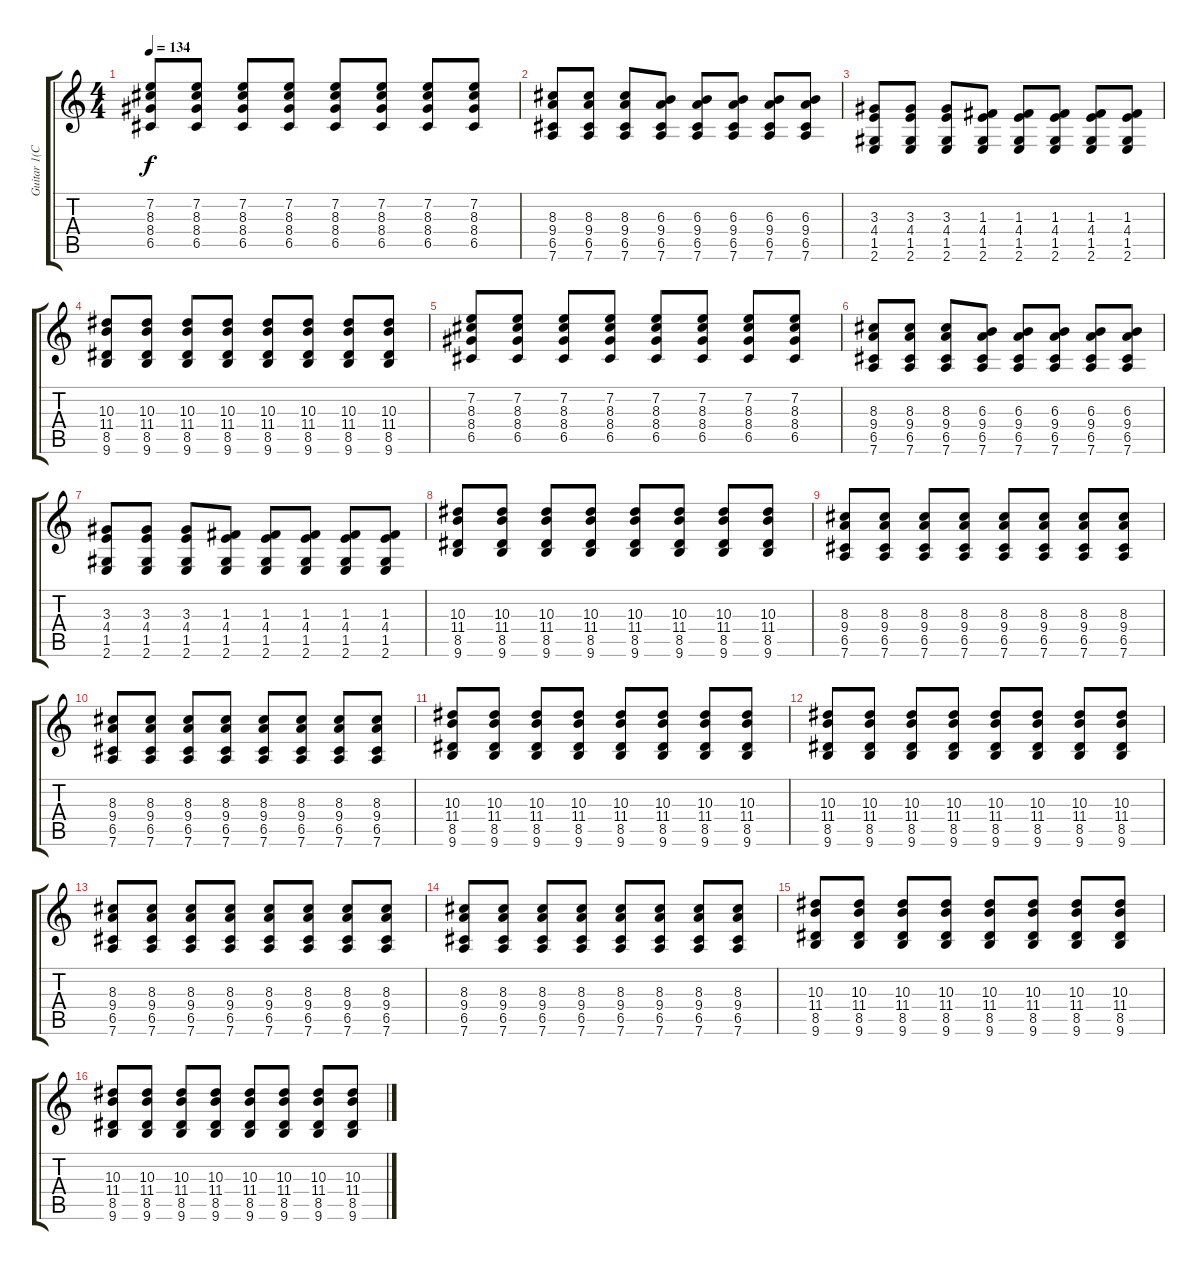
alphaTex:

\track ("Guitar 1(Christian)" "Guitar 1(C") {instrument electricguitarclean}
\staff {score tabs}
\tuning (D4 A3 F3 C3 G2 D2) {hide}
\ts (4 4)
\tempo 134
\clef g2
\ks c
(7.2 8.3 8.4 6.5).8{dy f volume 13 instrument electricguitarclean} (7.2 8.3 8.4 6.5).8 (7.2 8.3 8.4 6.5).8 (7.2 8.3 8.4 6.5).8 (7.2 8.3 8.4 6.5).8 (7.2 8.3 8.4 6.5).8 (7.2 8.3 8.4 6.5).8 (7.2 8.3 8.4 6.5).8 |
(8.3 9.4 6.5 7.6).8 (8.3 9.4 6.5 7.6).8 (8.3 9.4 6.5 7.6).8 (6.3 9.4 6.5 7.6).8 (6.3 9.4 6.5 7.6).8 (6.3 9.4 6.5 7.6).8 (6.3 9.4 6.5 7.6).8 (6.3 9.4 6.5 7.6).8 |
(3.3 4.4 1.5 2.6).8 (3.3 4.4 1.5 2.6).8 (3.3 4.4 1.5 2.6).8 (1.3 4.4 1.5 2.6).8 (1.3 4.4 1.5 2.6).8 (1.3 4.4 1.5 2.6).8 (1.3 4.4 1.5 2.6).8 (1.3 4.4 1.5 2.6).8 |
(10.3 11.4 8.5 9.6).8 (10.3 11.4 8.5 9.6).8 (10.3 11.4 8.5 9.6).8 (10.3 11.4 8.5 9.6).8 (10.3 11.4 8.5 9.6).8 (10.3 11.4 8.5 9.6).8 (10.3 11.4 8.5 9.6).8 (10.3 11.4 8.5 9.6).8 |
(7.2 8.3 8.4 6.5).8 (7.2 8.3 8.4 6.5).8 (7.2 8.3 8.4 6.5).8 (7.2 8.3 8.4 6.5).8 (7.2 8.3 8.4 6.5).8 (7.2 8.3 8.4 6.5).8 (7.2 8.3 8.4 6.5).8 (7.2 8.3 8.4 6.5).8 |
(8.3 9.4 6.5 7.6).8 (8.3 9.4 6.5 7.6).8 (8.3 9.4 6.5 7.6).8 (6.3 9.4 6.5 7.6).8 (6.3 9.4 6.5 7.6).8 (6.3 9.4 6.5 7.6).8 (6.3 9.4 6.5 7.6).8 (6.3 9.4 6.5 7.6).8 |
(3.3 4.4 1.5 2.6).8 (3.3 4.4 1.5 2.6).8 (3.3 4.4 1.5 2.6).8 (1.3 4.4 1.5 2.6).8 (1.3 4.4 1.5 2.6).8 (1.3 4.4 1.5 2.6).8 (1.3 4.4 1.5 2.6).8 (1.3 4.4 1.5 2.6).8 |
(10.3 11.4 8.5 9.6).8 (10.3 11.4 8.5 9.6).8 (10.3 11.4 8.5 9.6).8 (10.3 11.4 8.5 9.6).8 (10.3 11.4 8.5 9.6).8 (10.3 11.4 8.5 9.6).8 (10.3 11.4 8.5 9.6).8 (10.3 11.4 8.5 9.6).8 |
(8.3 9.4 6.5 7.6).8 (8.3 9.4 6.5 7.6).8 (8.3 9.4 6.5 7.6).8 (8.3 9.4 6.5 7.6).8 (8.3 9.4 6.5 7.6).8 (8.3 9.4 6.5 7.6).8 (8.3 9.4 6.5 7.6).8 (8.3 9.4 6.5 7.6).8 |
(8.3 9.4 6.5 7.6).8 (8.3 9.4 6.5 7.6).8 (8.3 9.4 6.5 7.6).8 (8.3 9.4 6.5 7.6).8 (8.3 9.4 6.5 7.6).8 (8.3 9.4 6.5 7.6).8 (8.3 9.4 6.5 7.6).8 (8.3 9.4 6.5 7.6).8 |
(10.3 11.4 8.5 9.6).8 (10.3 11.4 8.5 9.6).8 (10.3 11.4 8.5 9.6).8 (10.3 11.4 8.5 9.6).8 (10.3 11.4 8.5 9.6).8 (10.3 11.4 8.5 9.6).8 (10.3 11.4 8.5 9.6).8 (10.3 11.4 8.5 9.6).8 |
(10.3 11.4 8.5 9.6).8 (10.3 11.4 8.5 9.6).8 (10.3 11.4 8.5 9.6).8 (10.3 11.4 8.5 9.6).8 (10.3 11.4 8.5 9.6).8 (10.3 11.4 8.5 9.6).8 (10.3 11.4 8.5 9.6).8 (10.3 11.4 8.5 9.6).8 |
(8.3 9.4 6.5 7.6).8 (8.3 9.4 6.5 7.6).8 (8.3 9.4 6.5 7.6).8 (8.3 9.4 6.5 7.6).8 (8.3 9.4 6.5 7.6).8 (8.3 9.4 6.5 7.6).8 (8.3 9.4 6.5 7.6).8 (8.3 9.4 6.5 7.6).8 |
(8.3 9.4 6.5 7.6).8 (8.3 9.4 6.5 7.6).8 (8.3 9.4 6.5 7.6).8 (8.3 9.4 6.5 7.6).8 (8.3 9.4 6.5 7.6).8 (8.3 9.4 6.5 7.6).8 (8.3 9.4 6.5 7.6).8 (8.3 9.4 6.5 7.6).8 |
(10.3 11.4 8.5 9.6).8 (10.3 11.4 8.5 9.6).8 (10.3 11.4 8.5 9.6).8 (10.3 11.4 8.5 9.6).8 (10.3 11.4 8.5 9.6).8 (10.3 11.4 8.5 9.6).8 (10.3 11.4 8.5 9.6).8 (10.3 11.4 8.5 9.6).8 |
(10.3 11.4 8.5 9.6).8 (10.3 11.4 8.5 9.6).8 (10.3 11.4 8.5 9.6).8 (10.3 11.4 8.5 9.6).8 (10.3 11.4 8.5 9.6).8 (10.3 11.4 8.5 9.6).8 (10.3 11.4 8.5 9.6).8 (10.3 11.4 8.5 9.6).8
